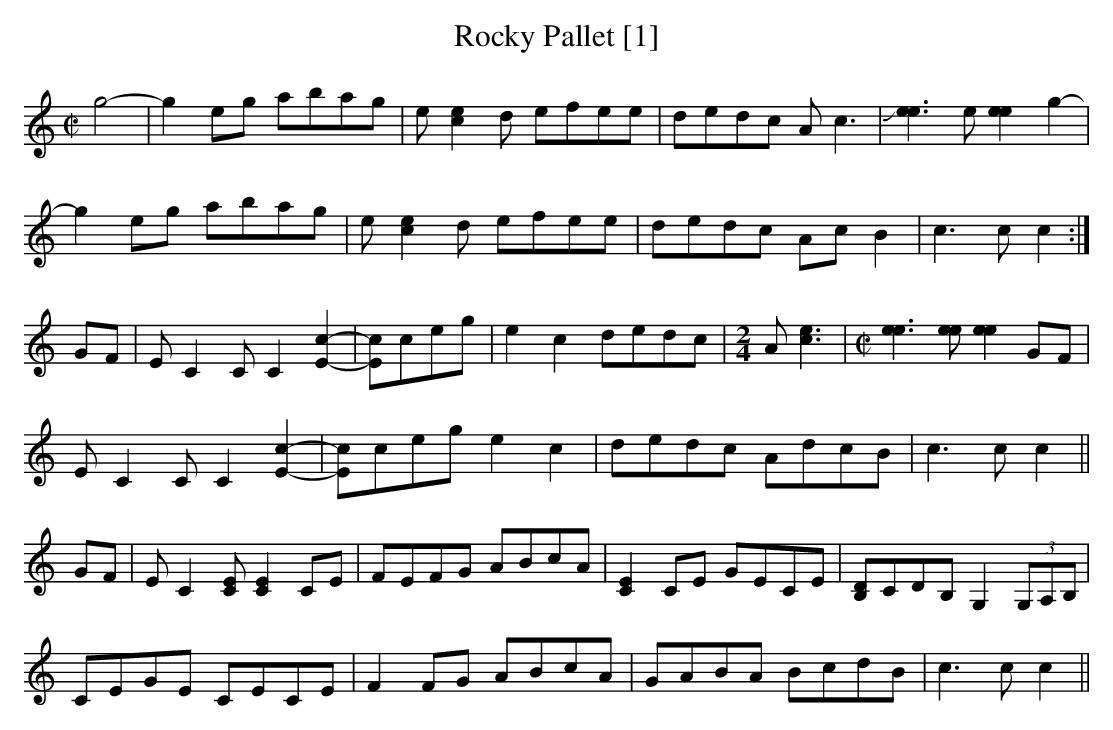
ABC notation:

X:1
T:Rocky Pallet [1]
M:C|
L:1/8
K:C
g4-|g2eg abag|e [c2e2]d efee|dedc Ac3|+slide+[e3e3]e [e2e2]g2-|
g2eg abag|e [c2e2]d efee|dedc AcB2|c3c c2:|
GF|EC2C C2[E2c2]-|[Ec]ceg|e2c2dedc|[M:2/4]A[c3e3]|[M:C|][e3e3][ee][e2e2]GF|
EC2C C2[E2c2]-|[Ec]ceg e2c2|dedc AdcB|c3c c2||
GF|EC2 [CE][C2E2]CE|FEFG ABcA|[C2E2]CE GECE|[B,D]CDB, G,2(3G,A,B,|
CEGE CECE|F2FG ABcA|GABA BcdB|c3c c2||
